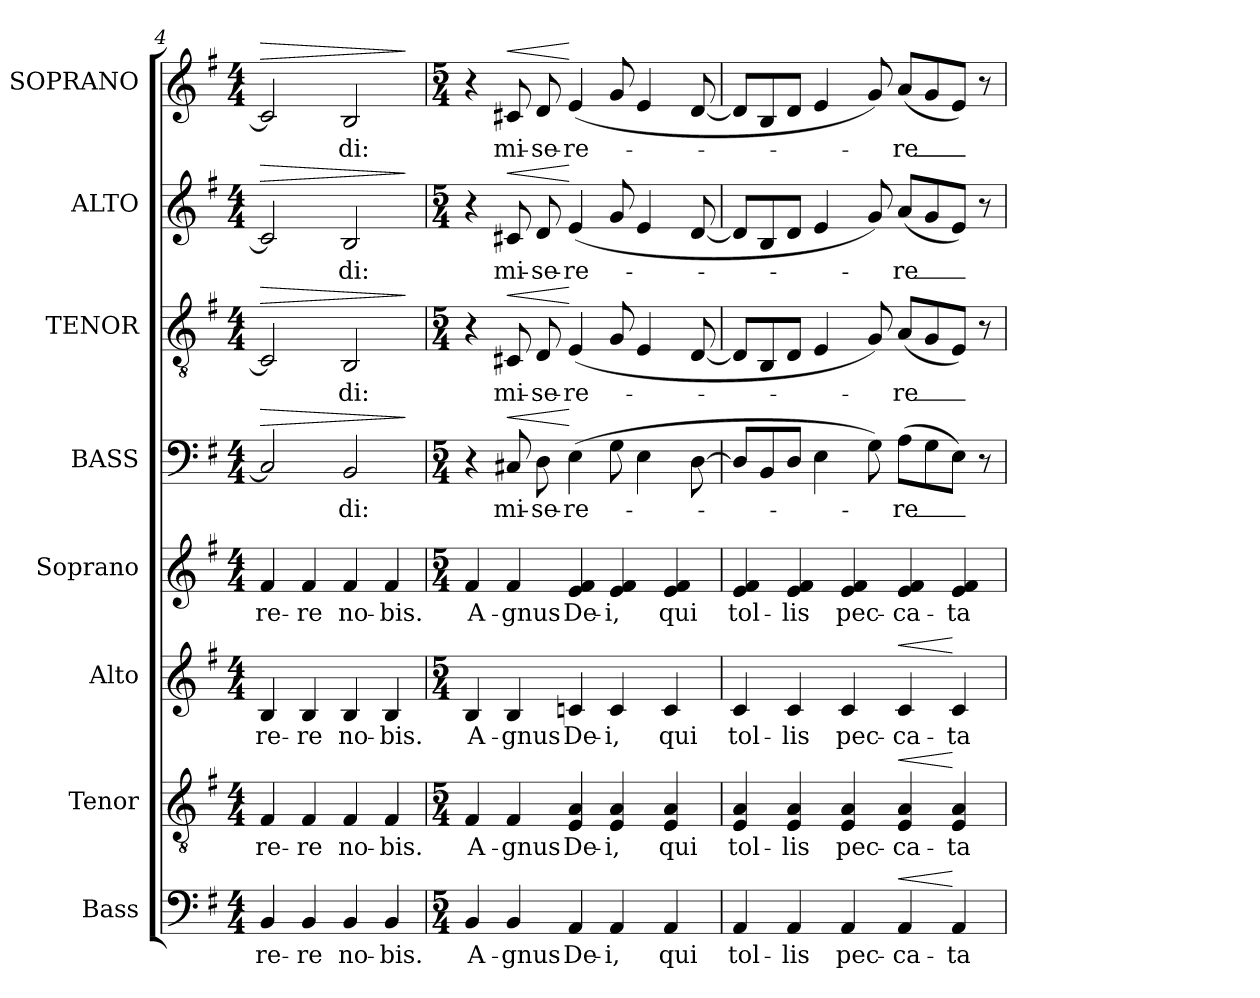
**kern	**text	**dynam	**kern	**text	**dynam	**kern	**text	**dynam	**kern	**text	**kern	**text	**dynam	**kern	**text	**dynam	**kern	**text	**dynam	**kern	**text	**dynam
*part8	*part8	*part8	*part7	*part7	*part7	*part6	*part6	*part6	*part5	*part5	*part4	*part4	*part4	*part3	*part3	*part3	*part2	*part2	*part2	*part1	*part1	*part1
*staff8	*staff8	*staff8	*staff7	*staff7	*staff7	*staff6	*staff6	*staff6	*staff5	*staff5	*staff4	*staff4	*staff4	*staff3	*staff3	*staff3	*staff2	*staff2	*staff2	*staff1	*staff1	*staff1
*I"Bass	*	*	*I"Tenor	*	*	*I"Alto	*	*	*I"Soprano	*	*I"BASS	*	*	*I"TENOR	*	*	*I"ALTO	*	*	*I"SOPRANO	*	*
*I'b	*	*	*I'T	*	*	*I'a	*	*	*I's	*	*I'B	*	*	*I'T	*	*	*I'a	*	*	*I'S	*	*
*clefF4	*	*	*clefGv2	*	*	*clefG2	*	*	*clefG2	*	*clefF4	*	*	*clefGv2	*	*	*clefG2	*	*	*clefG2	*	*
*k[f#]	*	*	*k[f#]	*	*	*k[f#]	*	*	*k[f#]	*	*k[f#]	*	*	*k[f#]	*	*	*k[f#]	*	*	*k[f#]	*	*
*G:	*	*	*G:	*	*	*G:	*	*	*G:	*	*G:	*	*	*G:	*	*	*G:	*	*	*G:	*	*
*M4/4	*	*	*M4/4	*	*	*M4/4	*	*	*M4/4	*	*M4/4	*	*	*M4/4	*	*	*M4/4	*	*	*M4/4	*	*
=4	=4	=4	=4	=4	=4	=4	=4	=4	=4	=4	=4	=4	=4	=4	=4	=4	=4	=4	=4	=4	=4	=4
!	!	!	!	!	!	!	!	!	!	!	!	!	!LO:HP:a	!	!	!LO:HP:a	!	!	!LO:HP:a	!	!	!LO:HP:a
4BB	-re-	.	4F#	-re-	.	4B	-re-	.	4f#	-re-	2C]	.	>	2C]	.	>	2c]	.	>	2c]	.	>
4BB	-re	.	4F#	-re	.	4B	-re	.	4f#	-re	.	.	.	.	.	.	.	.	.	.	.	.
4BB	no-	.	4F#	no-	.	4B	no-	.	4f#	no-	2BB	-di:	.	2BB	-di:	.	2B	-di:	.	2B	-di:	.
4BB	-bis.	.	4F#	-bis.	.	4B	-bis.	.	4f#	-bis.	.	.	.	.	.	.	.	.	.	.	.	.
.	.	.	.	.	.	.	.	.	.	.	.	.	]	.	.	]	.	.	]	.	.	]
=5	=5	=5	=5	=5	=5	=5	=5	=5	=5	=5	=5	=5	=5	=5	=5	=5	=5	=5	=5	=5	=5	=5
*M5/4	*	*	*M5/4	*	*	*M5/4	*	*	*M5/4	*	*M5/4	*	*	*M5/4	*	*	*M5/4	*	*	*M5/4	*	*
4BB	A-	.	4F#	A-	.	4B	A-	.	4f#	A-	4r	.	.	4r	.	.	4r	.	.	4r	.	.
!	!	!	!	!	!	!	!	!	!	!	!	!	!LO:HP:a	!	!	!LO:HP:a	!	!	!LO:HP:a	!	!	!LO:HP:a
4BB	-gnus	.	4F#	-gnus	.	4B	-gnus	.	4f#	-gnus	8C#X	mi-	<	8C#X	mi-	<	8c#X	mi-	<	8c#X	mi-	<
.	.	.	.	.	.	.	.	.	.	.	8D	-se-	.	8D	-se-	.	8d	-se-	.	8d	-se-	.
4AA	De-	.	4E 4A	De-	.	4cn	De-	.	4e 4f#	De-	(4E	-re-	[	(4E	-re-	[	(4e	-re-	[	(4e	-re-	[
4AA	-i,	.	4E 4A	-i,	.	4c	-i,	.	4e 4f#	-i,	8G	.	.	8G	.	.	8g	.	.	8g	.	.
.	.	.	.	.	.	.	.	.	.	.	4E	.	.	4E	.	.	4e	.	.	4e	.	.
4AA	qui	.	4E 4A	qui	.	4c	qui	.	4e 4f#	qui	.	.	.	.	.	.	.	.	.	.	.	.
.	.	.	.	.	.	.	.	.	.	.	[8D	.	.	[8D	.	.	[8d	.	.	[8d	.	.
=6	=6	=6	=6	=6	=6	=6	=6	=6	=6	=6	=6	=6	=6	=6	=6	=6	=6	=6	=6	=6	=6	=6
4AA	tol-	.	4E 4A	tol-	.	4c	tol-	.	4e 4f#	tol-	8DL]	.	.	8DL]	.	.	8dL]	.	.	8dL]	.	.
.	.	.	.	.	.	.	.	.	.	.	8BB	.	.	8BB	.	.	8B	.	.	8B	.	.
4AA	-lis	.	4E 4A	-lis	.	4c	-lis	.	4e 4f#	-lis	8DJ	.	.	8DJ	.	.	8dJ	.	.	8dJ	.	.
.	.	.	.	.	.	.	.	.	.	.	4E	.	.	4E	.	.	4e	.	.	4e	.	.
4AA	pec-	.	4E 4A	pec-	.	4c	pec-	.	4e 4f#	pec-	.	.	.	.	.	.	.	.	.	.	.	.
.	.	.	.	.	.	.	.	.	.	.	8G)	.	.	8G)	.	.	8g)	.	.	8g)	.	.
!	!	!LO:HP:a	!	!	!LO:HP:a	!	!	!LO:HP:a	!	!	!	!	!	!	!	!	!	!	!	!	!	!
4AA	-ca-	<	4E 4A	-ca-	<	4c	-ca-	<	4e 4f#	-ca-	(8AL	-re_	.	(8AL	-re_	.	(8aL	-re_	.	(8aL	-re_	.
.	.	.	.	.	.	.	.	.	.	.	8G	.	.	8G	.	.	8g	.	.	8g	.	.
4AA	-ta	[	4E 4A	-ta	[	4c	-ta	[	4e 4f#	-ta	8EJ)	.	.	8EJ)	.	.	8eJ)	.	.	8eJ)	.	.
.	.	.	.	.	.	.	.	.	.	.	8r	.	.	8r	.	.	8r	.	.	8r	.	.
=	=	=	=	=	=	=	=	=	=	=	=	=	=	=	=	=	=	=	=	=	=	=
*-	*-	*-	*-	*-	*-	*-	*-	*-	*-	*-	*-	*-	*-	*-	*-	*-	*-	*-	*-	*-	*-	*-
